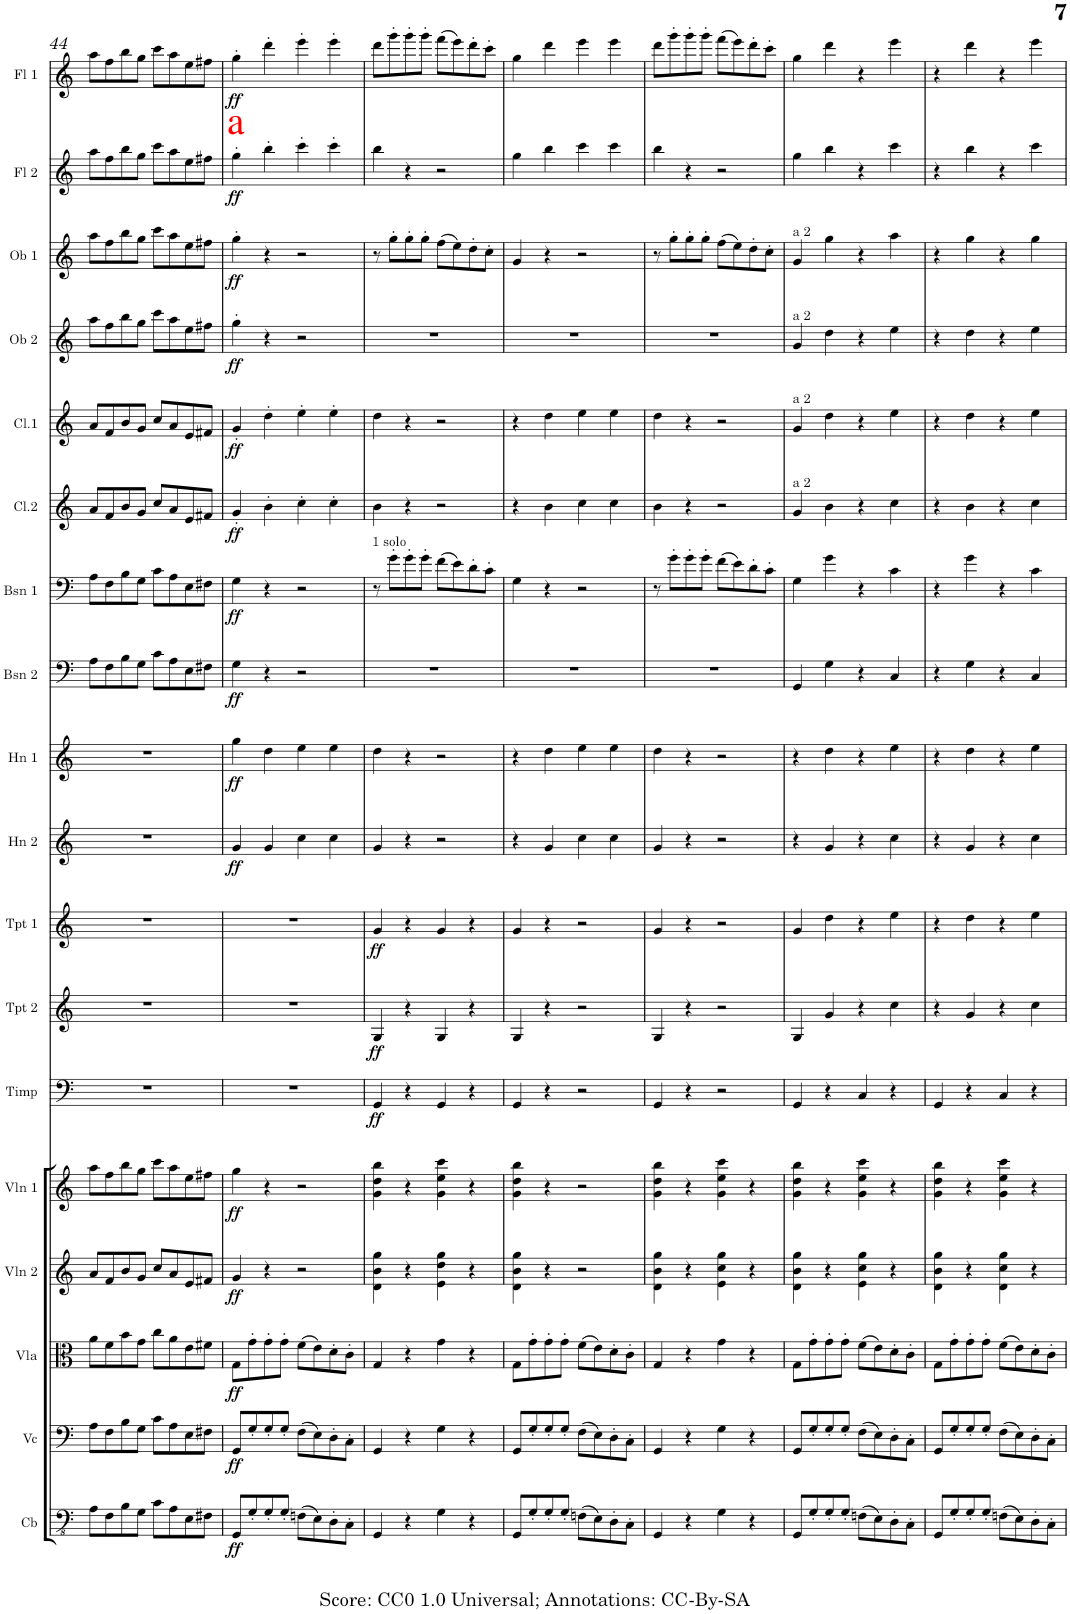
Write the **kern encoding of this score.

**kern	**dynam	**kern	**dynam	**kern	**dynam	**kern	**dynam	**kern	**dynam	**kern	**dynam	**kern	**dynam	**kern	**dynam	**kern	**dynam	**kern	**dynam	**kern	**dynam	**kern	**dynam	**kern	**dynam	**kern	**dynam	**kern	**dynam	**kern	**dynam	**kern	**dynam	**kern	**text	**dynam
*part18	*part18	*part17	*part17	*part16	*part16	*part15	*part15	*part14	*part14	*part13	*part13	*part12	*part12	*part11	*part11	*part10	*part10	*part9	*part9	*part8	*part8	*part7	*part7	*part6	*part6	*part5	*part5	*part4	*part4	*part3	*part3	*part2	*part2	*part1	*part1	*part1
*staff18	*staff18	*staff17	*staff17	*staff16	*staff16	*staff15	*staff15	*staff14	*staff14	*staff13	*staff13	*staff12	*staff12	*staff11	*staff11	*staff10	*staff10	*staff9	*staff9	*staff8	*staff8	*staff7	*staff7	*staff6	*staff6	*staff5	*staff5	*staff4	*staff4	*staff3	*staff3	*staff2	*staff2	*staff1	*staff1	*staff1
*I"Contrabass	*	*I"Violoncello	*	*I"Viola	*	*I"Violin 2	*	*I"Violin 1	*	*I"Timpani	*	*I"C Trumpet 2	*	*I"C Trumpet 1	*	*I"C Horn 2	*	*I"C Horn 1	*	*I"Bassoon 2	*	*I"Bassoon 1	*	*I"C Clarinet 2	*	*I"C Clarinet 1	*	*I"Oboe 2	*	*I"Oboe 1	*	*I"Flute 2	*	*I"Flute 1	*	*
*I'Cb	*	*I'Vc	*	*I'Vla	*	*I'Vln 2	*	*I'Vln 1	*	*I'Timp	*	*I'Tpt 2	*	*I'Tpt 1	*	*I'Hn 2	*	*I'Hn 1	*	*I'Bsn 2	*	*I'Bsn 1	*	*I'Cl.2	*	*I'Cl.1	*	*I'Ob 2	*	*I'Ob 1	*	*I'Fl 2	*	*I'Fl 1	*	*
!!LO:PB:g=z
*clefFv4	*	*clefF4	*	*clefC3	*	*clefG2	*	*clefG2	*	*clefF4	*	*clefG2	*	*clefG2	*	*clefG2	*	*clefG2	*	*clefF4	*	*clefF4	*	*clefG2	*	*clefG2	*	*clefG2	*	*clefG2	*	*clefG2	*	*clefG2	*	*
*	*	*	*	*	*	*	*	*	*	*	*	*	*	*	*	*Trd7c12	*	*Trd7c12	*	*	*	*	*	*Trd1c2	*	*Trd1c2	*	*	*	*	*	*	*	*	*	*
*k[]	*	*k[]	*	*k[]	*	*k[]	*	*k[]	*	*k[]	*	*k[]	*	*k[]	*	*k[]	*	*k[]	*	*k[]	*	*k[]	*	*k[]	*	*k[]	*	*k[]	*	*k[]	*	*k[]	*	*k[]	*	*
*M2/2	*	*M2/2	*	*M2/2	*	*M2/2	*	*M2/2	*	*M2/2	*	*M2/2	*	*M2/2	*	*M2/2	*	*M2/2	*	*M2/2	*	*M2/2	*	*M2/2	*	*M2/2	*	*M2/2	*	*M2/2	*	*M2/2	*	*M2/2	*	*
*met(c|)	*	*met(c|)	*	*met(c|)	*	*met(c|)	*	*met(c|)	*	*met(c|)	*	*met(c|)	*	*met(c|)	*	*met(c|)	*	*met(c|)	*	*met(c|)	*	*met(c|)	*	*met(c|)	*	*met(c|)	*	*met(c|)	*	*met(c|)	*	*met(c|)	*	*met(c|)	*	*
=44	=44	=44	=44	=44	=44	=44	=44	=44	=44	=44	=44	=44	=44	=44	=44	=44	=44	=44	=44	=44	=44	=44	=44	=44	=44	=44	=44	=44	=44	=44	=44	=44	=44	=44	=44	=44
8AA\L	.	8A\L	.	8a\L	.	8a/L	.	8aa\L	.	1r	.	1r	.	1r	.	1r	.	1r	.	8A\L	.	8A\L	.	8a/L	.	8a/L	.	8aa\L	.	8aa\L	.	8aa\L	.	8aa\L	.	.
8FF\	.	8F\	.	8f\	.	8f/	.	8ff\	.	.	.	.	.	.	.	.	.	.	.	8F\	.	8F\	.	8f/	.	8f/	.	8ff\	.	8ff\	.	8ff\	.	8ff\	.	.
8BB\	.	8B\	.	8b\	.	8b/	.	8bb\	.	.	.	.	.	.	.	.	.	.	.	8B\	.	8B\	.	8b/	.	8b/	.	8bb\	.	8bb\	.	8bb\	.	8bb\	.	.
8GG\J	.	8G\J	.	8g\J	.	8g/J	.	8gg\J	.	.	.	.	.	.	.	.	.	.	.	8G\J	.	8G\J	.	8g/J	.	8g/J	.	8gg\J	.	8gg\J	.	8gg\J	.	8gg\J	.	.
8C\L	.	8c\L	.	8cc\L	.	8cc/L	.	8ccc\L	.	.	.	.	.	.	.	.	.	.	.	8c\L	.	8c\L	.	8cc/L	.	8cc/L	.	8ccc\L	.	8ccc\L	.	8ccc\L	.	8ccc\L	.	.
8AA\	.	8A\	.	8a\	.	8a/	.	8aa\	.	.	.	.	.	.	.	.	.	.	.	8A\	.	8A\	.	8a/	.	8a/	.	8aa\	.	8aa\	.	8aa\	.	8aa\	.	.
8EE\	.	8E\	.	8e\	.	8e/	.	8ee\	.	.	.	.	.	.	.	.	.	.	.	8E\	.	8E\	.	8e/	.	8e/	.	8ee\	.	8ee\	.	8ee\	.	8ee\	.	.
8FF#X\J	.	8F#X\J	.	8f#X\J	.	8f#X/J	.	8ff#X\J	.	.	.	.	.	.	.	.	.	.	.	8F#X\J	.	8F#X\J	.	8f#X/J	.	8f#X/J	.	8ff#X\J	.	8ff#X\J	.	8ff#X\J	.	8ff#X\J	.	.
=45	=45	=45	=45	=45	=45	=45	=45	=45	=45	=45	=45	=45	=45	=45	=45	=45	=45	=45	=45	=45	=45	=45	=45	=45	=45	=45	=45	=45	=45	=45	=45	=45	=45	=45	=45	=45
!	!LO:DY:b	!	!LO:DY:b	!	!LO:DY:b	!	!LO:DY:b	!	!LO:DY:b	!	!	!	!	!	!	!	!LO:DY:b	!	!LO:DY:b	!	!LO:DY:b	!	!LO:DY:b	!	!LO:DY:b	!	!LO:DY:b	!	!LO:DY:b	!	!LO:DY:b	!	!LO:DY:b	!	!LO:LY:b:color=#FF0000	!LO:DY:b
8GGG/L	ff	8GG/L	ff	8G\L	ff	4g/	ff	4gg\	ff	1r	.	1r	.	1r	.	4g/	ff	4gg\	ff	4G\	ff	4G\	ff	4g'/	ff	4g'/	ff	4gg'\	ff	4gg'\	ff	4gg'\	ff	4gg'\	a	ff
8GG'/	.	8G'/	.	8g'\	.	.	.	.	.	.	.	.	.	.	.	.	.	.	.	.	.	.	.	.	.	.	.	.	.	.	.	.	.	.	.	.
8GG'/	.	8G'/	.	8g'\	.	4r	.	4r	.	.	.	.	.	.	.	4g/	.	4dd\	.	4r	.	4r	.	4b'\	.	4dd'\	.	4r	.	4r	.	4bb'\	.	4ddd'\	.	.
8GG'/J	.	8G'/J	.	8g'\J	.	.	.	.	.	.	.	.	.	.	.	.	.	.	.	.	.	.	.	.	.	.	.	.	.	.	.	.	.	.	.	.
(8FFn\L	.	(8F\L	.	(8f\L	.	2r	.	2r	.	.	.	.	.	.	.	4cc\	.	4ee\	.	2r	.	2r	.	4cc'\	.	4ee'\	.	2r	.	2r	.	4ccc'\	.	4eee'\	.	.
8EE\)	.	8E\)	.	8e\)	.	.	.	.	.	.	.	.	.	.	.	.	.	.	.	.	.	.	.	.	.	.	.	.	.	.	.	.	.	.	.	.
8DD'\	.	8D'\	.	8d'\	.	.	.	.	.	.	.	.	.	.	.	4cc\	.	4ee\	.	.	.	.	.	4cc'\	.	4ee'\	.	.	.	.	.	4ccc'\	.	4eee'\	.	.
8CC'\J	.	8C'\J	.	8c'\J	.	.	.	.	.	.	.	.	.	.	.	.	.	.	.	.	.	.	.	.	.	.	.	.	.	.	.	.	.	.	.	.
=46	=46	=46	=46	=46	=46	=46	=46	=46	=46	=46	=46	=46	=46	=46	=46	=46	=46	=46	=46	=46	=46	=46	=46	=46	=46	=46	=46	=46	=46	=46	=46	=46	=46	=46	=46	=46
!	!	!	!	!	!	!	!	!	!	!	!	!	!	!	!	!	!	!	!	!	!	!LO:TX:a:t=1 solo	!	!	!	!	!	!	!	!	!	!	!	!	!	!
!	!	!	!	!	!	!	!	!	!	!	!LO:DY:b	!	!LO:DY:b	!	!LO:DY:b	!	!	!	!	!	!	!	!	!	!	!	!	!	!	!	!	!	!	!	!	!
4GGG/	.	4GG/	.	4G/	.	4d\ 4b\ 4gg\	.	4g\ 4dd\ 4bb\	.	4GG/	ff	4G/	ff	4g/	ff	4g/	.	4dd\	.	1r	.	8r	.	4b\	.	4dd\	.	1r	.	8r	.	4bb\	.	8ddd\L	.	.
.	.	.	.	.	.	.	.	.	.	.	.	.	.	.	.	.	.	.	.	.	.	8g'\L	.	.	.	.	.	.	.	8gg'\L	.	.	.	8ggg'\	.	.
4r	.	4r	.	4r	.	4r	.	4r	.	4r	.	4r	.	4r	.	4r	.	4r	.	.	.	8g'\	.	4r	.	4r	.	.	.	8gg'\	.	4r	.	8ggg'\	.	.
.	.	.	.	.	.	.	.	.	.	.	.	.	.	.	.	.	.	.	.	.	.	8g'\J	.	.	.	.	.	.	.	8gg'\J	.	.	.	8ggg'\J	.	.
4GG\	.	4G\	.	4g\	.	4e\ 4dd\ 4gg\	.	4g\ 4ee\ 4ccc\	.	4GG/	.	4G/	.	4g/	.	2r	.	2r	.	.	.	(8f\L	.	2r	.	2r	.	.	.	(8ff\L	.	2r	.	(8fff\L	.	.
.	.	.	.	.	.	.	.	.	.	.	.	.	.	.	.	.	.	.	.	.	.	8e\)	.	.	.	.	.	.	.	8ee\)	.	.	.	8eee\)	.	.
4r	.	4r	.	4r	.	4r	.	4r	.	4r	.	4r	.	4r	.	.	.	.	.	.	.	8d'\	.	.	.	.	.	.	.	8dd'\	.	.	.	8ddd'\	.	.
.	.	.	.	.	.	.	.	.	.	.	.	.	.	.	.	.	.	.	.	.	.	8c'\J	.	.	.	.	.	.	.	8cc'\J	.	.	.	8ccc'\J	.	.
=47	=47	=47	=47	=47	=47	=47	=47	=47	=47	=47	=47	=47	=47	=47	=47	=47	=47	=47	=47	=47	=47	=47	=47	=47	=47	=47	=47	=47	=47	=47	=47	=47	=47	=47	=47	=47
8GGG/L	.	8GG/L	.	8G\L	.	4d\ 4b\ 4gg\	.	4g\ 4dd\ 4bb\	.	4GG/	.	4G/	.	4g/	.	4r	.	4r	.	1r	.	4G\	.	4r	.	4r	.	1r	.	4g/	.	4gg\	.	4gg\	.	.
8GG'/	.	8G'/	.	8g'\	.	.	.	.	.	.	.	.	.	.	.	.	.	.	.	.	.	.	.	.	.	.	.	.	.	.	.	.	.	.	.	.
8GG'/	.	8G'/	.	8g'\	.	4r	.	4r	.	4r	.	4r	.	4r	.	4g/	.	4dd\	.	.	.	4r	.	4b\	.	4dd\	.	.	.	4r	.	4bb\	.	4ddd\	.	.
8GG'/J	.	8G'/J	.	8g'\J	.	.	.	.	.	.	.	.	.	.	.	.	.	.	.	.	.	.	.	.	.	.	.	.	.	.	.	.	.	.	.	.
(8FFn\L	.	(8F\L	.	(8f\L	.	2r	.	2r	.	2r	.	2r	.	2r	.	4cc\	.	4ee\	.	.	.	2r	.	4cc\	.	4ee\	.	.	.	2r	.	4ccc\	.	4eee\	.	.
8EE\)	.	8E\)	.	8e\)	.	.	.	.	.	.	.	.	.	.	.	.	.	.	.	.	.	.	.	.	.	.	.	.	.	.	.	.	.	.	.	.
8DD'\	.	8D'\	.	8d'\	.	.	.	.	.	.	.	.	.	.	.	4cc\	.	4ee\	.	.	.	.	.	4cc\	.	4ee\	.	.	.	.	.	4ccc\	.	4eee\	.	.
8CC'\J	.	8C'\J	.	8c'\J	.	.	.	.	.	.	.	.	.	.	.	.	.	.	.	.	.	.	.	.	.	.	.	.	.	.	.	.	.	.	.	.
=48	=48	=48	=48	=48	=48	=48	=48	=48	=48	=48	=48	=48	=48	=48	=48	=48	=48	=48	=48	=48	=48	=48	=48	=48	=48	=48	=48	=48	=48	=48	=48	=48	=48	=48	=48	=48
4GGG/	.	4GG/	.	4G/	.	4d\ 4b\ 4gg\	.	4g\ 4dd\ 4bb\	.	4GG/	.	4G/	.	4g/	.	4g/	.	4dd\	.	1r	.	8r	.	4b\	.	4dd\	.	1r	.	8r	.	4bb\	.	8ddd\L	.	.
.	.	.	.	.	.	.	.	.	.	.	.	.	.	.	.	.	.	.	.	.	.	8g'\L	.	.	.	.	.	.	.	8gg'\L	.	.	.	8ggg'\	.	.
4r	.	4r	.	4r	.	4r	.	4r	.	4r	.	4r	.	4r	.	4r	.	4r	.	.	.	8g'\	.	4r	.	4r	.	.	.	8gg'\	.	4r	.	8ggg'\	.	.
.	.	.	.	.	.	.	.	.	.	.	.	.	.	.	.	.	.	.	.	.	.	8g'\J	.	.	.	.	.	.	.	8gg'\J	.	.	.	8ggg'\J	.	.
4GG\	.	4G\	.	4g\	.	4e\ 4cc\ 4gg\	.	4g\ 4ee\ 4ccc\	.	2r	.	2r	.	2r	.	2r	.	2r	.	.	.	(8f\L	.	2r	.	2r	.	.	.	(8ff\L	.	2r	.	(8fff\L	.	.
.	.	.	.	.	.	.	.	.	.	.	.	.	.	.	.	.	.	.	.	.	.	8e\)	.	.	.	.	.	.	.	8ee\)	.	.	.	8eee\)	.	.
4r	.	4r	.	4r	.	4r	.	4r	.	.	.	.	.	.	.	.	.	.	.	.	.	8d'\	.	.	.	.	.	.	.	8dd'\	.	.	.	8ddd'\	.	.
.	.	.	.	.	.	.	.	.	.	.	.	.	.	.	.	.	.	.	.	.	.	8c'\J	.	.	.	.	.	.	.	8cc'\J	.	.	.	8ccc'\J	.	.
=49	=49	=49	=49	=49	=49	=49	=49	=49	=49	=49	=49	=49	=49	=49	=49	=49	=49	=49	=49	=49	=49	=49	=49	=49	=49	=49	=49	=49	=49	=49	=49	=49	=49	=49	=49	=49
!	!	!	!	!	!	!	!	!	!	!	!	!	!	!	!	!	!	!	!	!	!	!	!	!	!	!	!	!	!	!LO:TX:a:t=a 2	!	!	!	!	!	!
!	!	!	!	!	!	!	!	!	!	!	!	!	!	!	!	!	!	!	!	!	!	!	!	!	!	!	!	!LO:TX:a:t=a 2	!	!	!	!	!	!	!	!
!	!	!	!	!	!	!	!	!	!	!	!	!	!	!	!	!	!	!	!	!	!	!	!	!	!	!LO:TX:a:t=a 2	!	!	!	!	!	!	!	!	!	!
!	!	!	!	!	!	!	!	!	!	!	!	!	!	!	!	!	!	!	!	!	!	!	!	!LO:TX:a:t=a 2	!	!	!	!	!	!	!	!	!	!	!	!
8GGG/L	.	8GG/L	.	8G\L	.	4d\ 4b\ 4gg\	.	4g\ 4dd\ 4bb\	.	4GG/	.	4G/	.	4g/	.	4r	.	4r	.	4GG/	.	4G\	.	4g/	.	4g/	.	4g/	.	4g/	.	4gg\	.	4gg\	.	.
8GG'/	.	8G'/	.	8g'\	.	.	.	.	.	.	.	.	.	.	.	.	.	.	.	.	.	.	.	.	.	.	.	.	.	.	.	.	.	.	.	.
8GG'/	.	8G'/	.	8g'\	.	4r	.	4r	.	4r	.	4g/	.	4dd\	.	4g/	.	4dd\	.	4G\	.	4g\	.	4b\	.	4dd\	.	4dd\	.	4gg\	.	4bb\	.	4ddd\	.	.
8GG'/J	.	8G'/J	.	8g'\J	.	.	.	.	.	.	.	.	.	.	.	.	.	.	.	.	.	.	.	.	.	.	.	.	.	.	.	.	.	.	.	.
(8FFn\L	.	(8F\L	.	(8f\L	.	4e\ 4cc\ 4gg\	.	4g\ 4ee\ 4ccc\	.	4C/	.	4r	.	4r	.	4r	.	4r	.	4r	.	4r	.	4r	.	4r	.	4r	.	4r	.	4r	.	4r	.	.
8EE\)	.	8E\)	.	8e\)	.	.	.	.	.	.	.	.	.	.	.	.	.	.	.	.	.	.	.	.	.	.	.	.	.	.	.	.	.	.	.	.
8DD'\	.	8D'\	.	8d'\	.	4r	.	4r	.	4r	.	4cc\	.	4ee\	.	4cc\	.	4ee\	.	4C/	.	4c\	.	4cc\	.	4ee\	.	4ee\	.	4aa\	.	4ccc\	.	4eee\	.	.
8CC'\J	.	8C'\J	.	8c'\J	.	.	.	.	.	.	.	.	.	.	.	.	.	.	.	.	.	.	.	.	.	.	.	.	.	.	.	.	.	.	.	.
=50	=50	=50	=50	=50	=50	=50	=50	=50	=50	=50	=50	=50	=50	=50	=50	=50	=50	=50	=50	=50	=50	=50	=50	=50	=50	=50	=50	=50	=50	=50	=50	=50	=50	=50	=50	=50
8GGG/L	.	8GG/L	.	8G\L	.	4d\ 4b\ 4gg\	.	4g\ 4dd\ 4bb\	.	4GG/	.	4r	.	4r	.	4r	.	4r	.	4r	.	4r	.	4r	.	4r	.	4r	.	4r	.	4r	.	4r	.	.
8GG'/	.	8G'/	.	8g'\	.	.	.	.	.	.	.	.	.	.	.	.	.	.	.	.	.	.	.	.	.	.	.	.	.	.	.	.	.	.	.	.
8GG'/	.	8G'/	.	8g'\	.	4r	.	4r	.	4r	.	4g/	.	4dd\	.	4g/	.	4dd\	.	4G\	.	4g\	.	4b\	.	4dd\	.	4dd\	.	4gg\	.	4bb\	.	4ddd\	.	.
8GG'/J	.	8G'/J	.	8g'\J	.	.	.	.	.	.	.	.	.	.	.	.	.	.	.	.	.	.	.	.	.	.	.	.	.	.	.	.	.	.	.	.
(8FFn\L	.	(8F\L	.	(8f\L	.	4d\ 4cc\ 4gg\	.	4g\ 4ee\ 4ccc\	.	4C/	.	4r	.	4r	.	4r	.	4r	.	4r	.	4r	.	4r	.	4r	.	4r	.	4r	.	4r	.	4r	.	.
8EE\)	.	8E\)	.	8e\)	.	.	.	.	.	.	.	.	.	.	.	.	.	.	.	.	.	.	.	.	.	.	.	.	.	.	.	.	.	.	.	.
8DD'\	.	8D'\	.	8d'\	.	4r	.	4r	.	4r	.	4cc\	.	4ee\	.	4cc\	.	4ee\	.	4C/	.	4c\	.	4cc\	.	4ee\	.	4ee\	.	4gg\	.	4ccc\	.	4eee\	.	.
8CC'\J	.	8C'\J	.	8c'\J	.	.	.	.	.	.	.	.	.	.	.	.	.	.	.	.	.	.	.	.	.	.	.	.	.	.	.	.	.	.	.	.
=	=	=	=	=	=	=	=	=	=	=	=	=	=	=	=	=	=	=	=	=	=	=	=	=	=	=	=	=	=	=	=	=	=	=	=	=
*-	*-	*-	*-	*-	*-	*-	*-	*-	*-	*-	*-	*-	*-	*-	*-	*-	*-	*-	*-	*-	*-	*-	*-	*-	*-	*-	*-	*-	*-	*-	*-	*-	*-	*-	*-	*-
